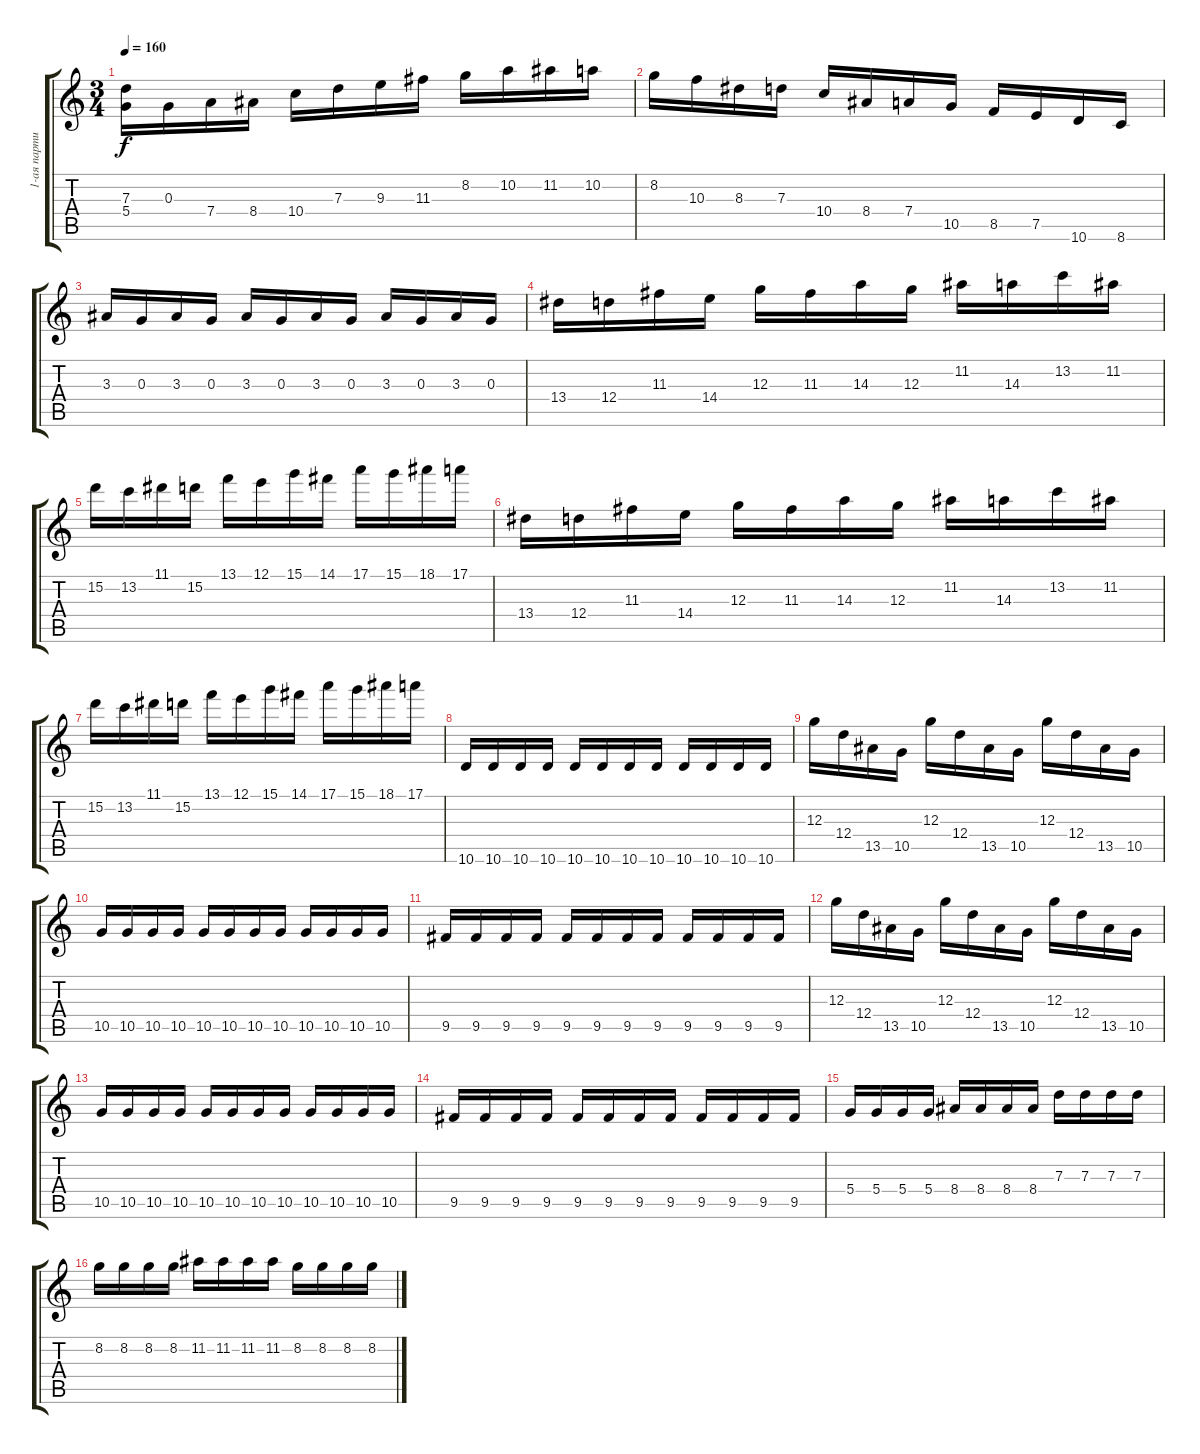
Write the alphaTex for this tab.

\track ("1-ая партия by Rem Efa" "1-ая парти") {instrument overdrivenguitar}
\staff {score tabs}
\tuning (E4 B3 G3 D3 A2 E2) {hide}
\ts (3 4)
\tempo 160
\clef g2
\ks c
(7.3 5.4).16{dy f} 0.3.16 7.4.16 8.4.16 10.4.16 7.3.16 9.3.16 11.3.16 8.2.16 10.2.16 11.2.16 10.2.16 |
8.2.16 10.3.16 8.3.16 7.3.16 10.4.16 8.4.16 7.4.16 10.5.16 8.5.16 7.5.16 10.6.16 8.6.16 |
3.3.16 0.3.16 3.3.16 0.3.16 3.3.16 0.3.16 3.3.16 0.3.16 3.3.16 0.3.16 3.3.16 0.3.16 |
13.4.16 12.4.16 11.3.16 14.4.16 12.3.16 11.3.16 14.3.16 12.3.16 11.2.16 14.3.16 13.2.16 11.2.16 |
15.2.16 13.2.16 11.1.16 15.2.16 13.1.16 12.1.16 15.1.16 14.1.16 17.1.16 15.1.16 18.1.16 17.1.16 |
13.4.16 12.4.16 11.3.16 14.4.16 12.3.16 11.3.16 14.3.16 12.3.16 11.2.16 14.3.16 13.2.16 11.2.16 |
15.2.16 13.2.16 11.1.16 15.2.16 13.1.16 12.1.16 15.1.16 14.1.16 17.1.16 15.1.16 18.1.16 17.1.16 |
10.6.16 10.6.16 10.6.16 10.6.16 10.6.16 10.6.16 10.6.16 10.6.16 10.6.16 10.6.16 10.6.16 10.6.16 |
12.3.16 12.4.16 13.5.16 10.5.16 12.3.16 12.4.16 13.5.16 10.5.16 12.3.16 12.4.16 13.5.16 10.5.16 |
10.5.16 10.5.16 10.5.16 10.5.16 10.5.16 10.5.16 10.5.16 10.5.16 10.5.16 10.5.16 10.5.16 10.5.16 |
9.5.16 9.5.16 9.5.16 9.5.16 9.5.16 9.5.16 9.5.16 9.5.16 9.5.16 9.5.16 9.5.16 9.5.16 |
12.3.16 12.4.16 13.5.16 10.5.16 12.3.16 12.4.16 13.5.16 10.5.16 12.3.16 12.4.16 13.5.16 10.5.16 |
10.5.16 10.5.16 10.5.16 10.5.16 10.5.16 10.5.16 10.5.16 10.5.16 10.5.16 10.5.16 10.5.16 10.5.16 |
9.5.16 9.5.16 9.5.16 9.5.16 9.5.16 9.5.16 9.5.16 9.5.16 9.5.16 9.5.16 9.5.16 9.5.16 |
5.4.16 5.4.16 5.4.16 5.4.16 8.4.16 8.4.16 8.4.16 8.4.16 7.3.16 7.3.16 7.3.16 7.3.16 |
8.2.16 8.2.16 8.2.16 8.2.16 11.2.16 11.2.16 11.2.16 11.2.16 8.2.16 8.2.16 8.2.16 8.2.16
